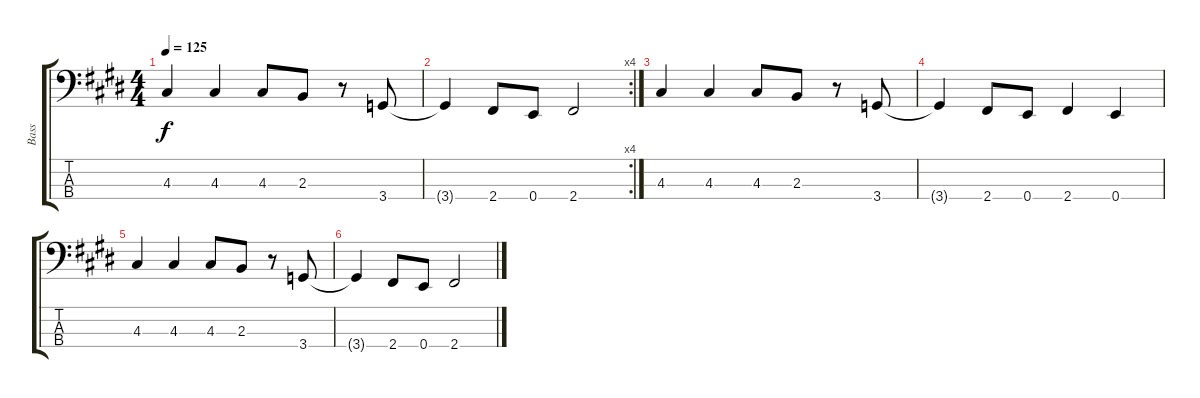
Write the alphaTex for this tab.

\track ("Bass" "Bass") {instrument electricbassfinger}
\staff {score tabs}
\tuning (G2 D2 A1 E1) {hide}
\ts (4 4)
\tempo 125
\clef f4
\ks e
4.3.4{dy f} 4.3.4 4.3.8 2.3.8 r.8 3.4.8 |
\rc 4
3.4{t}.4 2.4.8 0.4.8 2.4.2 |
4.3.4 4.3.4 4.3.8 2.3.8 r.8 3.4.8 |
3.4{t}.4 2.4.8 0.4.8 2.4.4 0.4.4 |
4.3.4 4.3.4 4.3.8 2.3.8 r.8 3.4.8 |
3.4{t}.4 2.4.8 0.4.8 2.4.2
